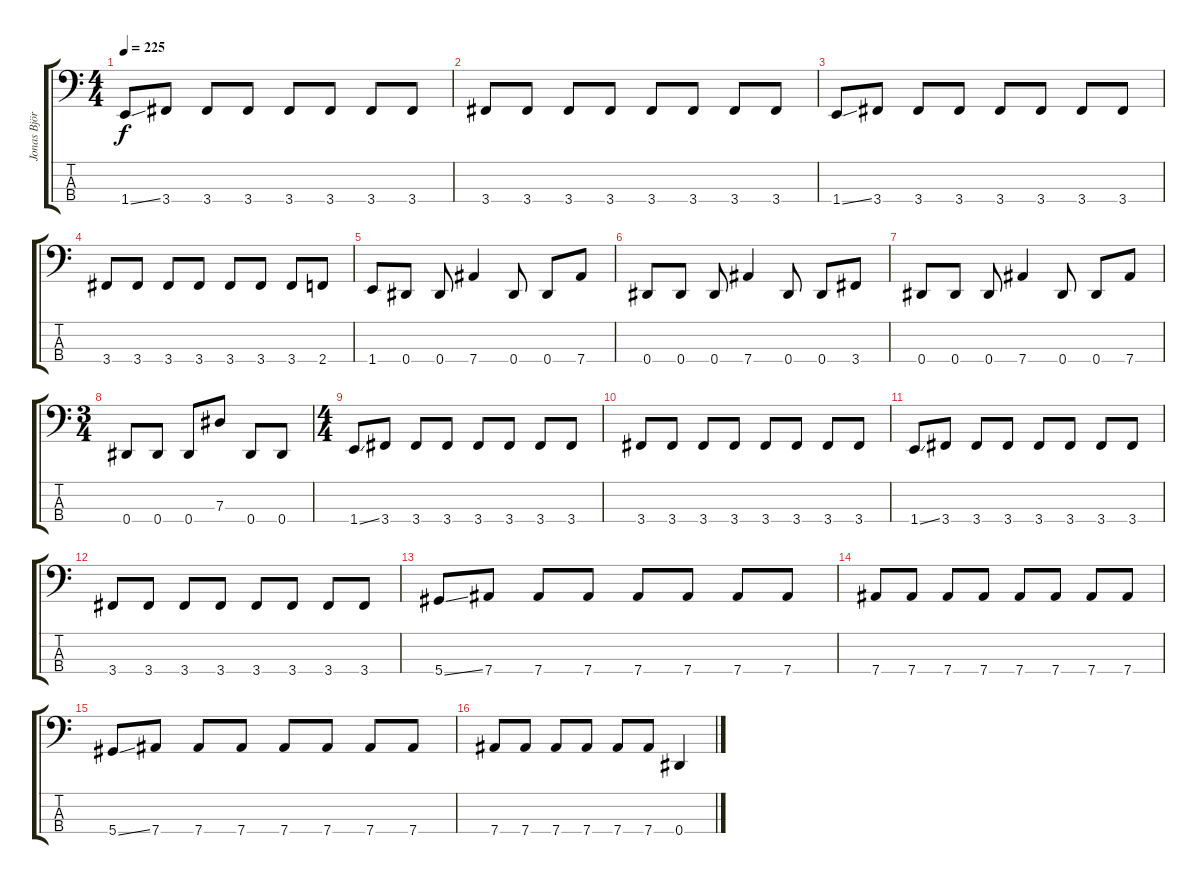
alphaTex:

\track ("Jonas Björler" "Jonas Björ") {instrument electricbasspick}
\staff {score tabs}
\tuning (Gb2 Db2 Ab1 Eb1) {hide}
\ts (4 4)
\tempo 225
\clef f4
\ks c
1.4{ss}.8{dy f} 3.4.8 3.4.8 3.4.8 3.4.8 3.4.8 3.4.8 3.4.8 |
3.4.8 3.4.8 3.4.8 3.4.8 3.4.8 3.4.8 3.4.8 3.4.8 |
1.4{ss}.8 3.4.8 3.4.8 3.4.8 3.4.8 3.4.8 3.4.8 3.4.8 |
3.4.8 3.4.8 3.4.8 3.4.8 3.4.8 3.4.8 3.4.8 2.4.8 |
1.4.8 0.4.8 0.4.8 7.4.4 0.4.8 0.4.8 7.4.8 |
0.4.8 0.4.8 0.4.8 7.4.4 0.4.8 0.4.8 3.4.8 |
0.4.8 0.4.8 0.4.8 7.4.4 0.4.8 0.4.8 7.4.8 |
\ts (3 4)
0.4.8 0.4.8 0.4.8 7.3.8 0.4.8 0.4.8 |
\ts (4 4)
1.4{ss}.8 3.4.8 3.4.8 3.4.8 3.4.8 3.4.8 3.4.8 3.4.8 |
3.4.8 3.4.8 3.4.8 3.4.8 3.4.8 3.4.8 3.4.8 3.4.8 |
1.4{ss}.8 3.4.8 3.4.8 3.4.8 3.4.8 3.4.8 3.4.8 3.4.8 |
3.4.8 3.4.8 3.4.8 3.4.8 3.4.8 3.4.8 3.4.8 3.4.8 |
5.4{ss}.8 7.4.8 7.4.8 7.4.8 7.4.8 7.4.8 7.4.8 7.4.8 |
7.4.8 7.4.8 7.4.8 7.4.8 7.4.8 7.4.8 7.4.8 7.4.8 |
5.4{ss}.8 7.4.8 7.4.8 7.4.8 7.4.8 7.4.8 7.4.8 7.4.8 |
7.4.8 7.4.8 7.4.8 7.4.8 7.4.8 7.4.8 0.4.4
